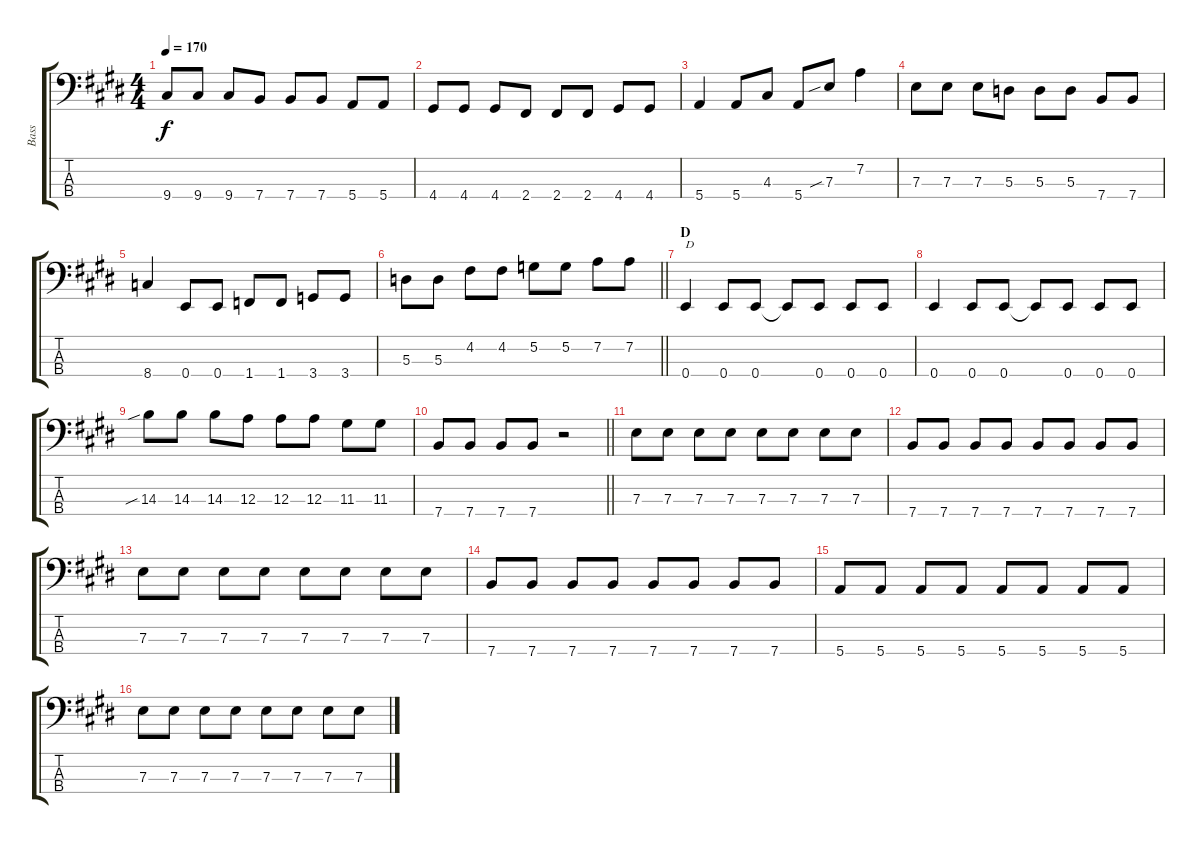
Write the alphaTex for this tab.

\track ("Bass" "Bass") {instrument electricbasspick}
\staff {score tabs}
\tuning (G2 D2 A1 E1) {hide}
\ts (4 4)
\tempo 170
\clef f4
\ks e
9.4.8{dy f} 9.4.8 9.4.8 7.4.8 7.4.8 7.4.8 5.4.8 5.4.8 |
4.4.8 4.4.8 4.4.8 2.4.8 2.4.8 2.4.8 4.4.8 4.4.8 |
5.4.4 5.4.8 4.3.8 5.4.8 7.3{sib}.8 7.2.4 |
7.3.8 7.3.8 7.3.8 5.3.8 5.3.8 5.3.8 7.4.8 7.4.8 |
8.4.4 0.4.8 0.4.8 1.4.8 1.4.8 3.4.8 3.4.8 |
\barLineRight lightlight
5.3.8 5.3.8 4.2.8 4.2.8 5.2.8 5.2.8 7.2.8 7.2.8 |
\section ("" "D")
0.4.4{txt "D"} 0.4.8 0.4.8 0.4{t}.8 0.4.8 0.4.8 0.4.8 |
0.4.4 0.4.8 0.4.8 0.4{t}.8 0.4.8 0.4.8 0.4.8 |
14.3{sib}.8 14.3.8 14.3.8 12.3.8 12.3.8 12.3.8 11.3.8 11.3.8 |
\barLineRight lightlight
7.4.8 7.4.8 7.4.8 7.4.8 r.2 |
7.3.8 7.3.8 7.3.8 7.3.8 7.3.8 7.3.8 7.3.8 7.3.8 |
7.4.8 7.4.8 7.4.8 7.4.8 7.4.8 7.4.8 7.4.8 7.4.8 |
7.3.8 7.3.8 7.3.8 7.3.8 7.3.8 7.3.8 7.3.8 7.3.8 |
7.4.8 7.4.8 7.4.8 7.4.8 7.4.8 7.4.8 7.4.8 7.4.8 |
5.4.8 5.4.8 5.4.8 5.4.8 5.4.8 5.4.8 5.4.8 5.4.8 |
7.3.8 7.3.8 7.3.8 7.3.8 7.3.8 7.3.8 7.3.8 7.3.8
